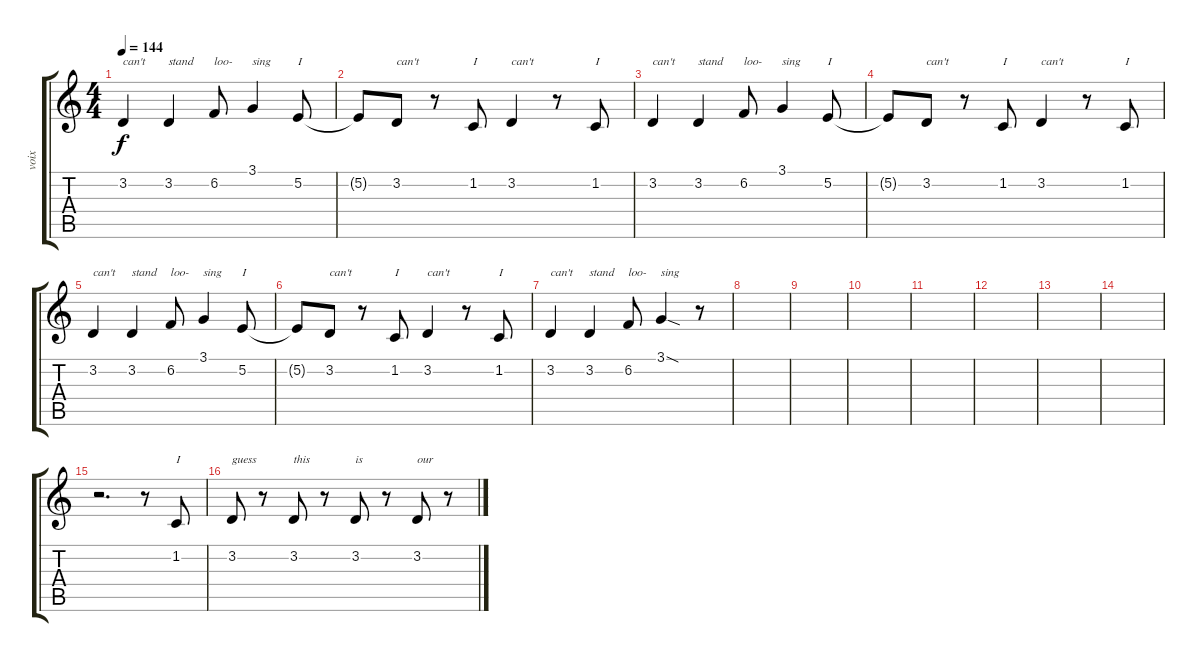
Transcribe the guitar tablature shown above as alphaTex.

\track ("voix" "voix") {instrument clarinet}
\staff {score tabs}
\tuning (E4 B3 G3 D3 A2 E2) {hide}
\ts (4 4)
\tempo 144
\clef g2
\ks c
3.2.4{txt "can't" dy f} 3.2.4{txt "stand"} 6.2.8{txt "loo-"} 3.1.4{txt "sing"} 5.2.8{txt "I"} |
5.2{t}.8 3.2.8{txt "can't"} r.8 1.2.8{txt "I"} 3.2.4{txt "can't"} r.8 1.2.8{txt "I"} |
3.2.4{txt "can't"} 3.2.4{txt "stand"} 6.2.8{txt "loo-"} 3.1.4{txt "sing"} 5.2.8{txt "I"} |
5.2{t}.8 3.2.8{txt "can't"} r.8 1.2.8{txt "I"} 3.2.4{txt "can't"} r.8 1.2.8{txt "I"} |
3.2.4{txt "can't"} 3.2.4{txt "stand"} 6.2.8{txt "loo-"} 3.1.4{txt "sing"} 5.2.8{txt "I"} |
5.2{t}.8 3.2.8{txt "can't"} r.8 1.2.8{txt "I"} 3.2.4{txt "can't"} r.8 1.2.8{txt "I"} |
3.2.4{txt "can't"} 3.2.4{txt "stand"} 6.2.8{txt "loo-"} 3.1{sod}.4{txt "sing"} r.8 |
|
|
|
|
|
|
|
r.2{d} r.8 1.2.8{txt "I"} |
3.2.8{txt "guess"} r.8 3.2.8{txt "this"} r.8 3.2.8{txt "is"} r.8 3.2.8{txt "our"} r.8
